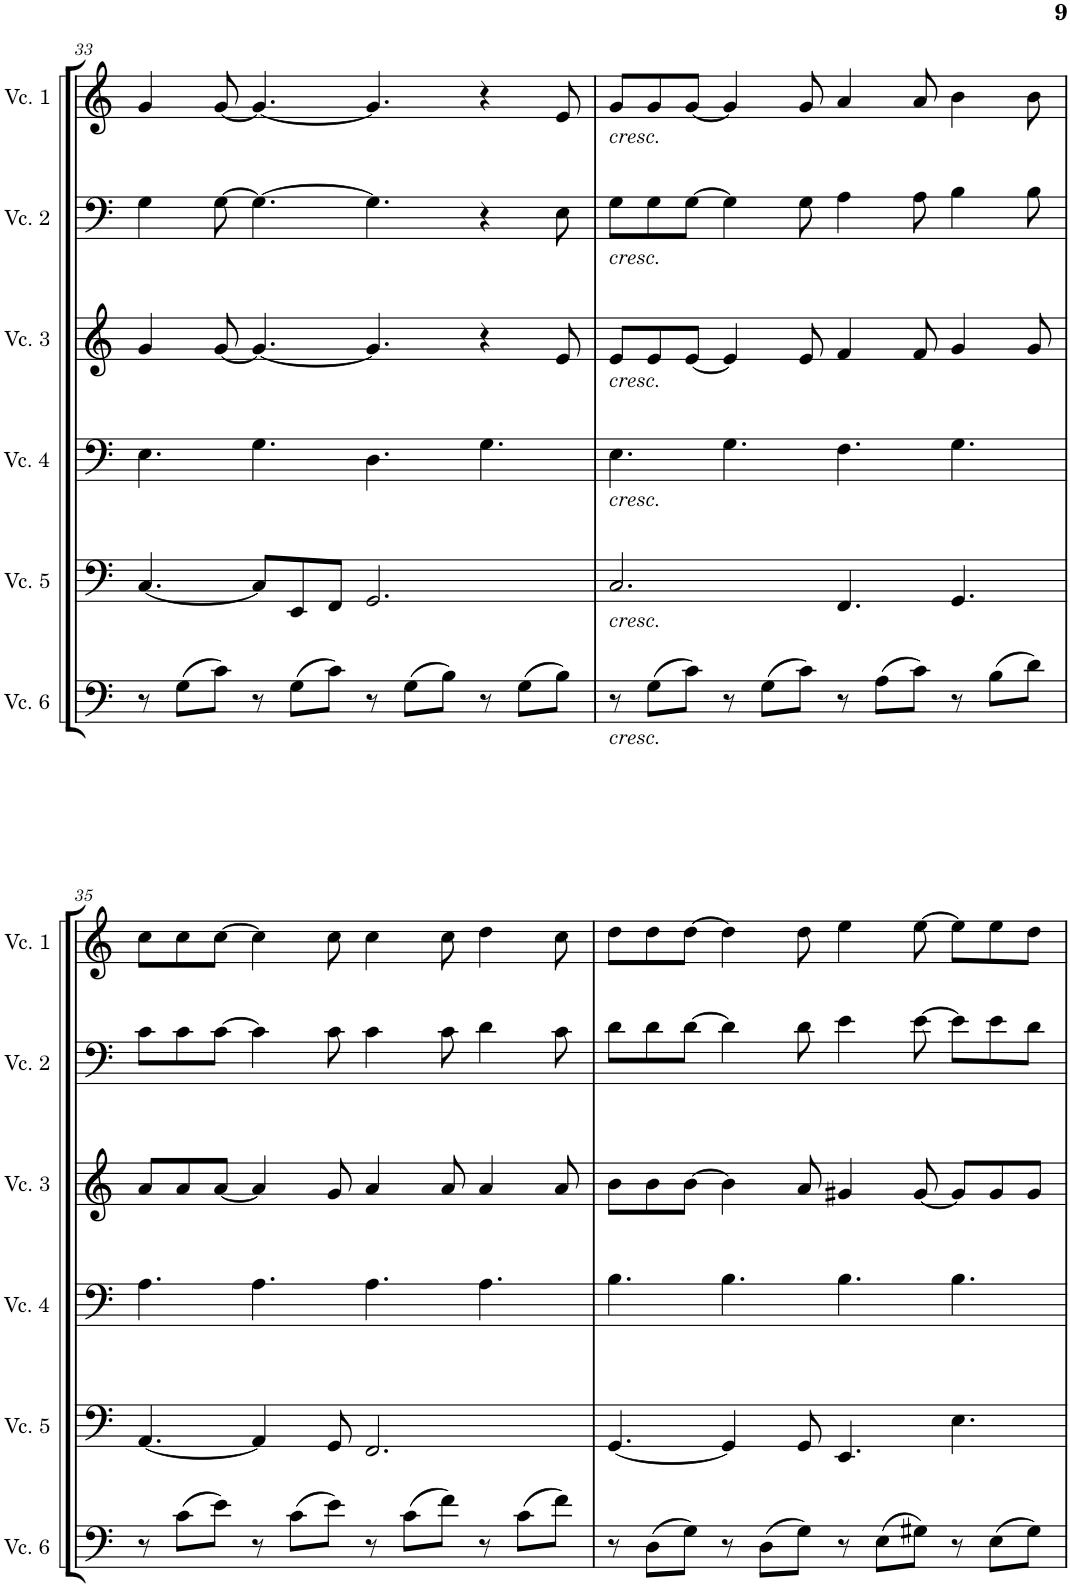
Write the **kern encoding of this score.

**kern	**kern	**kern	**kern	**kern	**kern
*part6	*part5	*part4	*part3	*part2	*part1
*staff6	*staff5	*staff4	*staff3	*staff2	*staff1
*I"Cello 6	*I"Cello 5	*I"Cello 4	*I"Cello 3	*I"Cello 2	*I"Cello 1
!!LO:PB:g=z
*clefF4	*clefF4	*clefF4	*clefG2	*clefF4	*clefG2
*k[]	*k[]	*k[]	*k[]	*k[]	*k[]
*M12/8	*M12/8	*M12/8	*M12/8	*M12/8	*M12/8
=33	=33	=33	=33	=33	=33
8r	[4.C/	4.E\	4g/	4G\	4g/
(8G\L	.	.	.	.	.
8c\J)	.	.	[8g/	[8G\	[8g/
8r	8C/L]	4.G\	4.g/_	4.G\_	4.g/_
(8G\L	8EE/	.	.	.	.
8c\J)	8FF/J	.	.	.	.
8r	2.GG/	4.D\	4.g/]	4.G\]	4.g/]
(8G\L	.	.	.	.	.
8B\J)	.	.	.	.	.
8r	.	4.G\	4r	4r	4r
(8G\L	.	.	.	.	.
8B\J)	.	.	8e/	8E\	8e/
=34	=34	=34	=34	=34	=34
!	!	!	!	!	!LO:TX:b:i:t=cresc.
!	!	!	!	!LO:TX:b:i:t=cresc.	!
!	!	!	!LO:TX:b:i:t=cresc.	!	!
!	!	!LO:TX:b:i:t=cresc.	!	!	!
!	!LO:TX:b:i:t=cresc.	!	!	!	!
!LO:TX:b:i:t=cresc.	!	!	!	!	!
8r	2.C/	4.E\	8e/L	8G\L	8g/L
(8G\L	.	.	8e/	8G\	8g/
8c\J)	.	.	[8e/J	[8G\J	[8g/J
8r	.	4.G\	4e/]	4G\]	4g/]
(8G\L	.	.	.	.	.
8c\J)	.	.	8e/	8G\	8g/
8r	4.FF/	4.F\	4f/	4A\	4a/
(8A\L	.	.	.	.	.
8c\J)	.	.	8f/	8A\	8a/
8r	4.GG/	4.G\	4g/	4B\	4b\
(8B\L	.	.	.	.	.
8d\J)	.	.	8g/	8B\	8b\
!!LO:LB:g=z
=35	=35	=35	=35	=35	=35
8r	[4.AA/	4.A\	8a/L	8c\L	8cc\L
(8c\L	.	.	8a/	8c\	8cc\
8e\J)	.	.	[8a/J	[8c\J	[8cc\J
8r	4AA/]	4.A\	4a/]	4c\]	4cc\]
(8c\L	.	.	.	.	.
8e\J)	8GG/	.	8g/	8c\	8cc\
8r	2.FF/	4.A\	4a/	4c\	4cc\
(8c\L	.	.	.	.	.
8f\J)	.	.	8a/	8c\	8cc\
8r	.	4.A\	4a/	4d\	4dd\
(8c\L	.	.	.	.	.
8f\J)	.	.	8a/	8c\	8cc\
=36	=36	=36	=36	=36	=36
8r	[4.GG/	4.B\	8b\L	8d\L	8dd\L
(8D\L	.	.	8b\	8d\	8dd\
8G\J)	.	.	[8b\J	[8d\J	[8dd\J
8r	4GG/]	4.B\	4b\]	4d\]	4dd\]
(8D\L	.	.	.	.	.
8G\J)	8GG/	.	8a/	8d\	8dd\
8r	4.EE/	4.B\	4g#X/	4e\	4ee\
(8E\L	.	.	.	.	.
8G#X\J)	.	.	[8g#/	[8e\	[8ee\
8r	4.E\	4.B\	8g#/L]	8e\L]	8ee\L]
(8E\L	.	.	8g#/	8e\	8ee\
8G#\J)	.	.	8g#/J	8d\J	8dd\J
=	=	=	=	=	=
*-	*-	*-	*-	*-	*-
